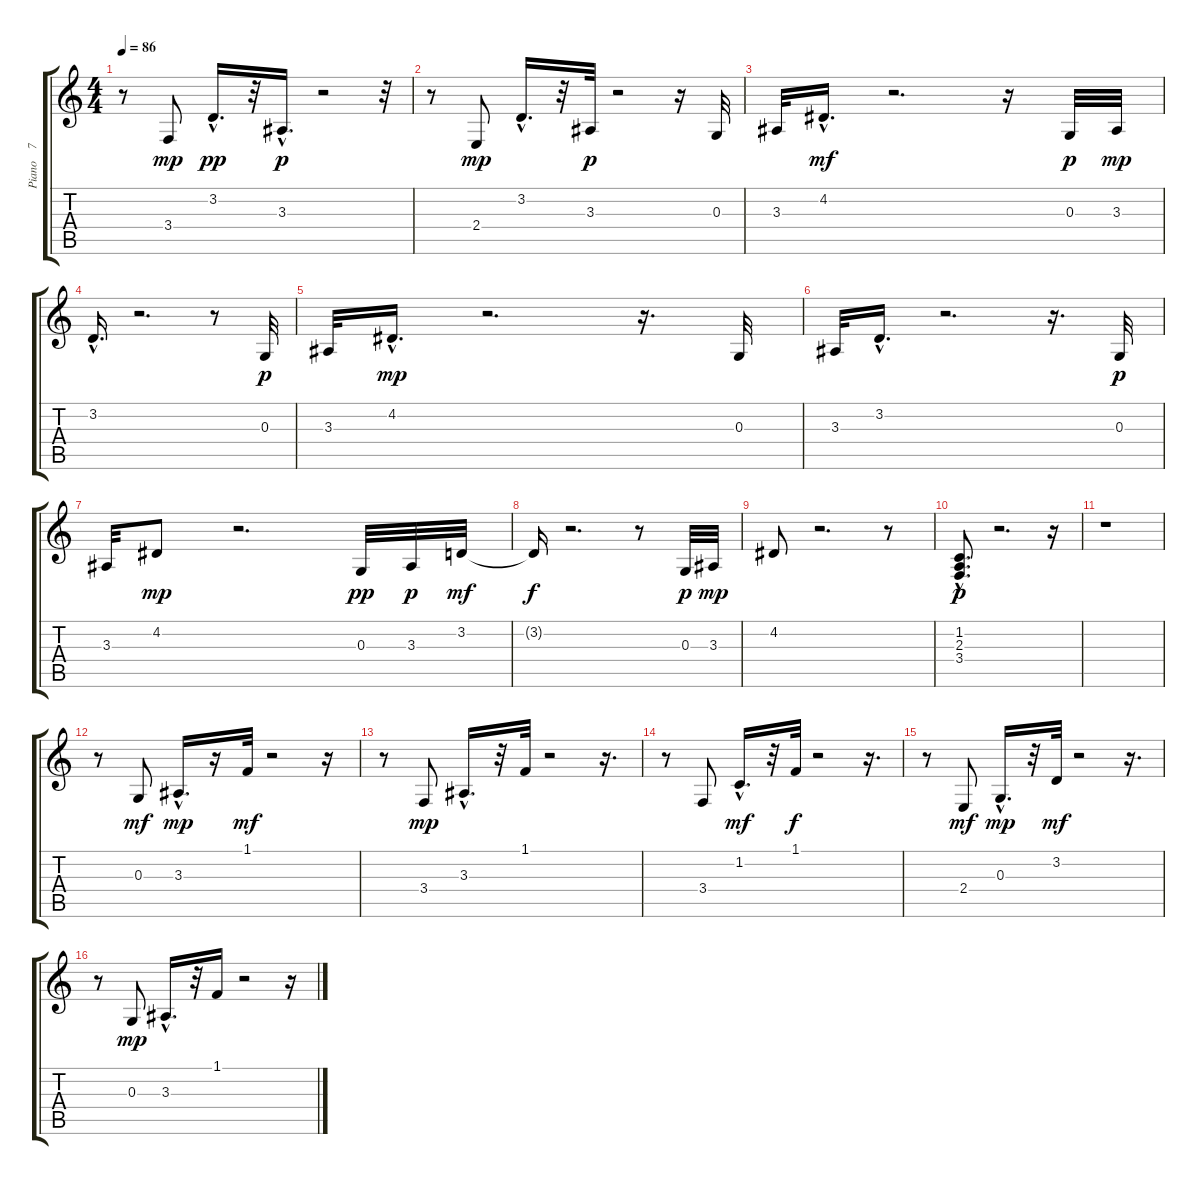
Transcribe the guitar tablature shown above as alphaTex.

\track ("Piano    7" "Piano    7") {instrument acousticgrandpiano}
\staff {score tabs}
\tuning (E4 B3 G3 D3 A2 E2) {hide}
\ts (4 4)
\tempo 86
\clef g2
\ks c
r.8{dy p} 3.4.8{dy mp} 3.2{hac}.16{d dy pp} r.32 3.3{hac}.16{d dy p} r.2 r.32 |
r.8 2.4.8{dy mp} 3.2{hac}.16{d} r.32 3.3.32{dy p} r.2 r.16 0.3.32 |
3.3.32 4.2{hac}.16{d dy mf} r.2{d} r.16 0.3.32{dy p} 3.3.32{dy mp} |
3.2{hac}.16{d} r.2{d} r.8 0.3.32{dy p} |
3.3.32 4.2{hac}.16{d dy mp} r.2{d} r.16{d} 0.3.32 |
3.3.32 3.2{hac}.16{d} r.2{d} r.16{d} 0.3.32{dy p} |
3.3.32 4.2.8{dy mp} r.2{d} 0.3.32{dy pp} 3.3.32{dy p} 3.2.32{dy mf} |
3.2{t}.16{dy f} r.2{d} r.8 0.3.32{dy p} 3.3.32{dy mp} |
4.2.8 r.2{d} r.8 |
(1.2{hac} 2.3{hac} 3.4{hac}).8{d dy p} r.2{d} r.16 |
r.1 |
r.8 0.3.8{dy mf} 3.3{hac}.16{d dy mp} r.16 1.1.32{dy mf} r.2 r.16 |
r.8 3.4.8{dy mp} 3.3{hac}.16{d} r.32 1.1.32 r.2 r.16{d} |
r.8 3.4.8 1.2{hac}.16{d dy mf} r.32 1.1.32{dy f} r.2 r.16{d} |
r.8 2.4.8{dy mf} 0.3{hac}.16{d dy mp} r.32 3.2.32{dy mf} r.2 r.16{d} |
r.8 0.3.8{dy mp} 3.3{hac}.16{d} r.32 1.1.16 r.2 r.16
